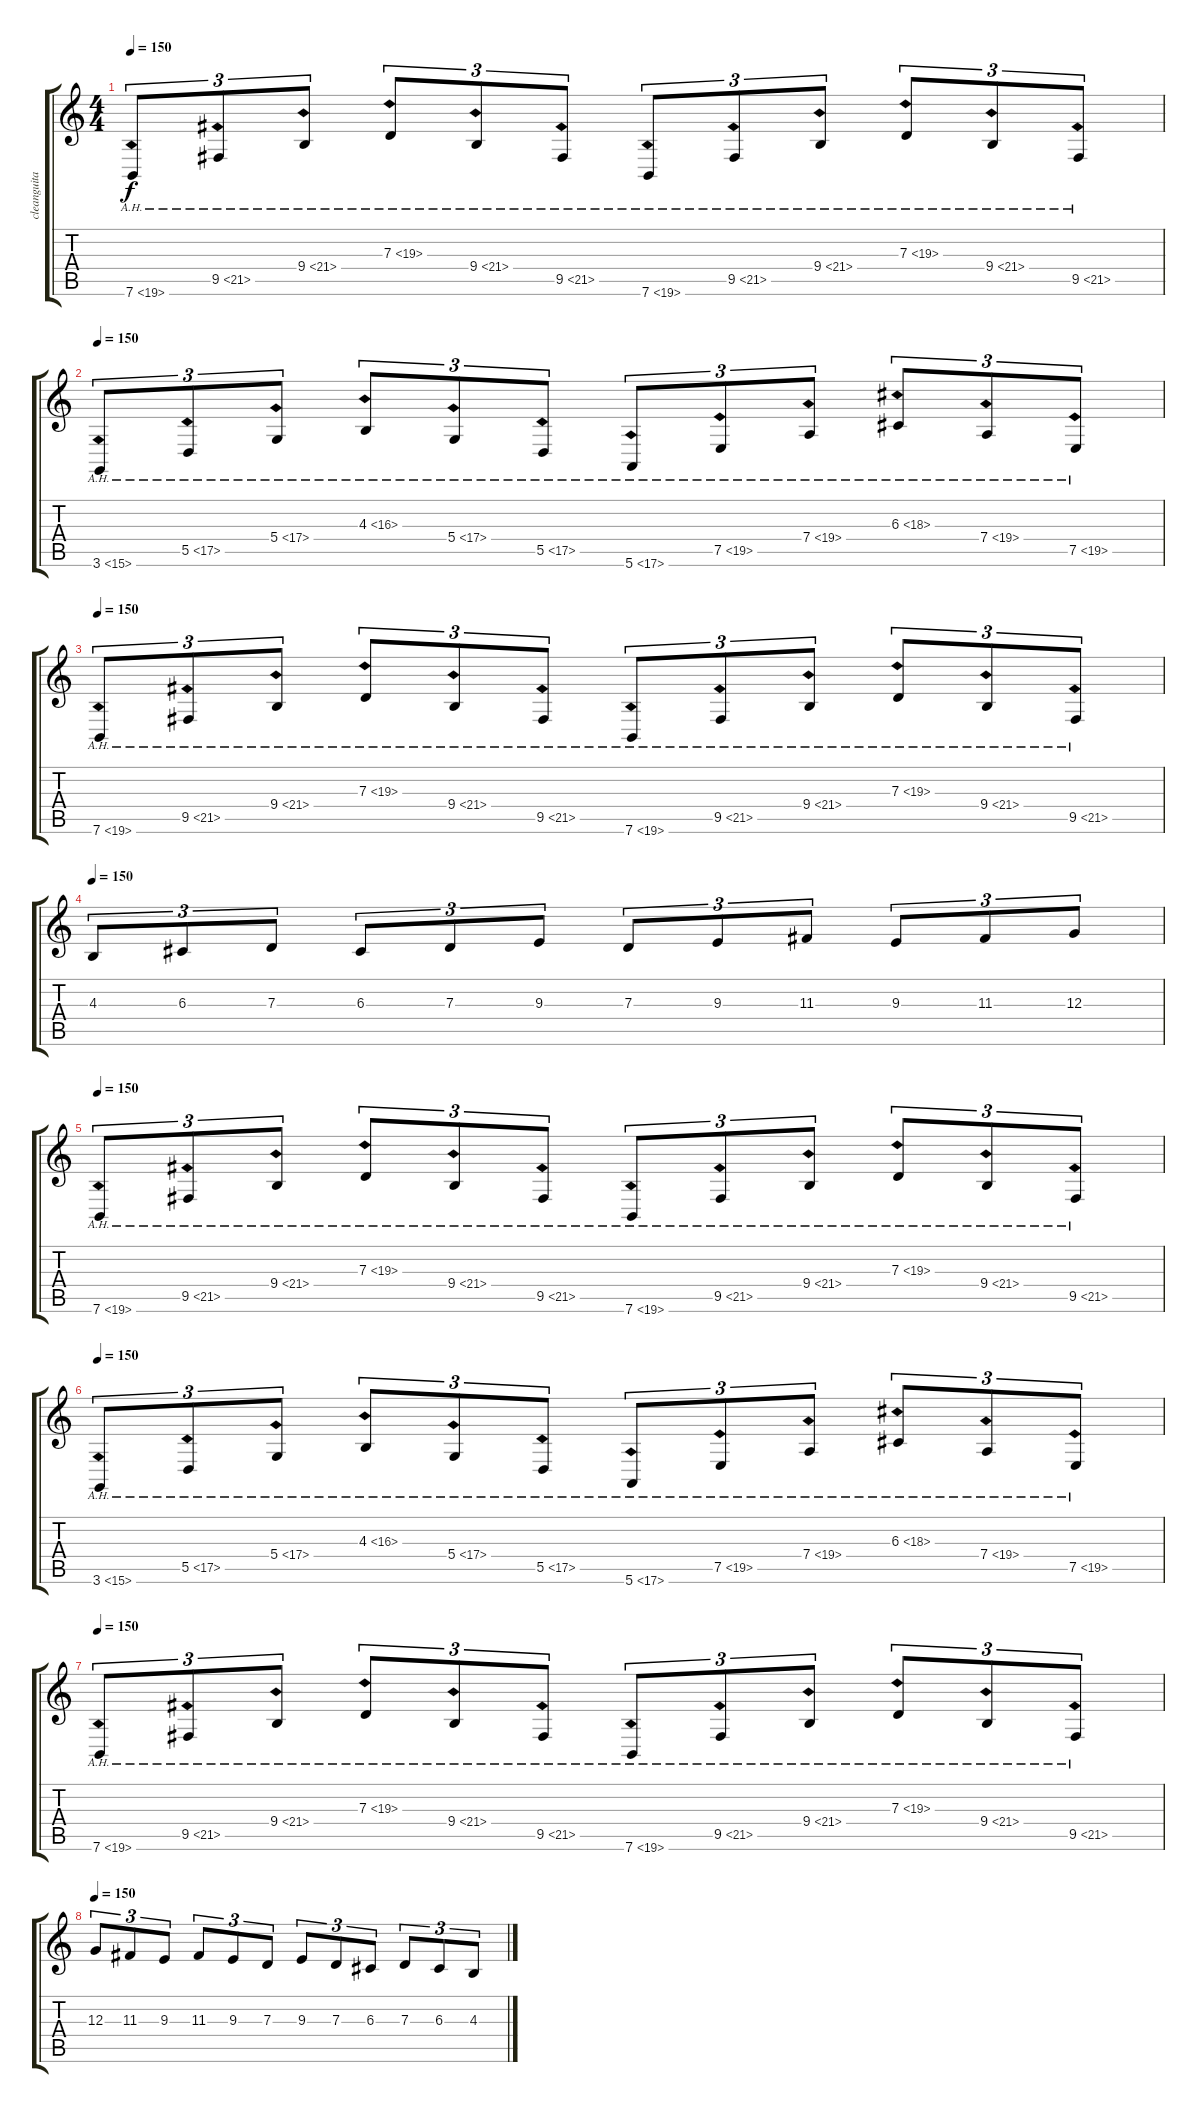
\track ("cleanguitar/Piano" "cleanguita") {instrument brightacousticpiano}
\staff {score tabs}
\tuning (E4 B3 G3 D3 A2 E2) {hide}
\ts (4 4)
\tempo 150
\clef g2
\ks c
7.6{ah 12}.8{tu (3 2) dy f volume 16 balance 5} 9.5{ah 12}.8{tu (3 2)} 9.4{ah 12}.8{tu (3 2)} 7.3{ah 12}.8{tu (3 2)} 9.4{ah 12}.8{tu (3 2)} 9.5{ah 12}.8{tu (3 2)} 7.6{ah 12}.8{tu (3 2)} 9.5{ah 12}.8{tu (3 2)} 9.4{ah 12}.8{tu (3 2)} 7.3{ah 12}.8{tu (3 2)} 9.4{ah 12}.8{tu (3 2)} 9.5{ah 12}.8{tu (3 2)} |
\tempo 150
3.6{ah 12}.8{tu (3 2)} 5.5{ah 12}.8{tu (3 2)} 5.4{ah 12}.8{tu (3 2)} 4.3{ah 12}.8{tu (3 2)} 5.4{ah 12}.8{tu (3 2)} 5.5{ah 12}.8{tu (3 2)} 5.6{ah 12}.8{tu (3 2)} 7.5{ah 12}.8{tu (3 2)} 7.4{ah 12}.8{tu (3 2)} 6.3{ah 12}.8{tu (3 2)} 7.4{ah 12}.8{tu (3 2)} 7.5{ah 12}.8{tu (3 2)} |
\tempo 150
7.6{ah 12}.8{tu (3 2)} 9.5{ah 12}.8{tu (3 2)} 9.4{ah 12}.8{tu (3 2)} 7.3{ah 12}.8{tu (3 2)} 9.4{ah 12}.8{tu (3 2)} 9.5{ah 12}.8{tu (3 2)} 7.6{ah 12}.8{tu (3 2)} 9.5{ah 12}.8{tu (3 2)} 9.4{ah 12}.8{tu (3 2)} 7.3{ah 12}.8{tu (3 2)} 9.4{ah 12}.8{tu (3 2)} 9.5{ah 12}.8{tu (3 2)} |
\tempo 150
4.3.8{tu (3 2)} 6.3.8{tu (3 2)} 7.3.8{tu (3 2)} 6.3.8{tu (3 2)} 7.3.8{tu (3 2)} 9.3.8{tu (3 2)} 7.3.8{tu (3 2)} 9.3.8{tu (3 2)} 11.3.8{tu (3 2)} 9.3.8{tu (3 2)} 11.3.8{tu (3 2)} 12.3.8{tu (3 2)} |
\tempo 150
7.6{ah 12}.8{tu (3 2)} 9.5{ah 12}.8{tu (3 2)} 9.4{ah 12}.8{tu (3 2)} 7.3{ah 12}.8{tu (3 2)} 9.4{ah 12}.8{tu (3 2)} 9.5{ah 12}.8{tu (3 2)} 7.6{ah 12}.8{tu (3 2)} 9.5{ah 12}.8{tu (3 2)} 9.4{ah 12}.8{tu (3 2)} 7.3{ah 12}.8{tu (3 2)} 9.4{ah 12}.8{tu (3 2)} 9.5{ah 12}.8{tu (3 2)} |
\tempo 150
3.6{ah 12}.8{tu (3 2)} 5.5{ah 12}.8{tu (3 2)} 5.4{ah 12}.8{tu (3 2)} 4.3{ah 12}.8{tu (3 2)} 5.4{ah 12}.8{tu (3 2)} 5.5{ah 12}.8{tu (3 2)} 5.6{ah 12}.8{tu (3 2)} 7.5{ah 12}.8{tu (3 2)} 7.4{ah 12}.8{tu (3 2)} 6.3{ah 12}.8{tu (3 2)} 7.4{ah 12}.8{tu (3 2)} 7.5{ah 12}.8{tu (3 2)} |
\tempo 150
7.6{ah 12}.8{tu (3 2)} 9.5{ah 12}.8{tu (3 2)} 9.4{ah 12}.8{tu (3 2)} 7.3{ah 12}.8{tu (3 2)} 9.4{ah 12}.8{tu (3 2)} 9.5{ah 12}.8{tu (3 2)} 7.6{ah 12}.8{tu (3 2)} 9.5{ah 12}.8{tu (3 2)} 9.4{ah 12}.8{tu (3 2)} 7.3{ah 12}.8{tu (3 2)} 9.4{ah 12}.8{tu (3 2)} 9.5{ah 12}.8{tu (3 2)} |
\tempo 150
12.3.8{tu (3 2)} 11.3.8{tu (3 2)} 9.3.8{tu (3 2)} 11.3.8{tu (3 2)} 9.3.8{tu (3 2)} 7.3.8{tu (3 2)} 9.3.8{tu (3 2)} 7.3.8{tu (3 2)} 6.3.8{tu (3 2)} 7.3.8{tu (3 2)} 6.3.8{tu (3 2)} 4.3.8{tu (3 2)}
